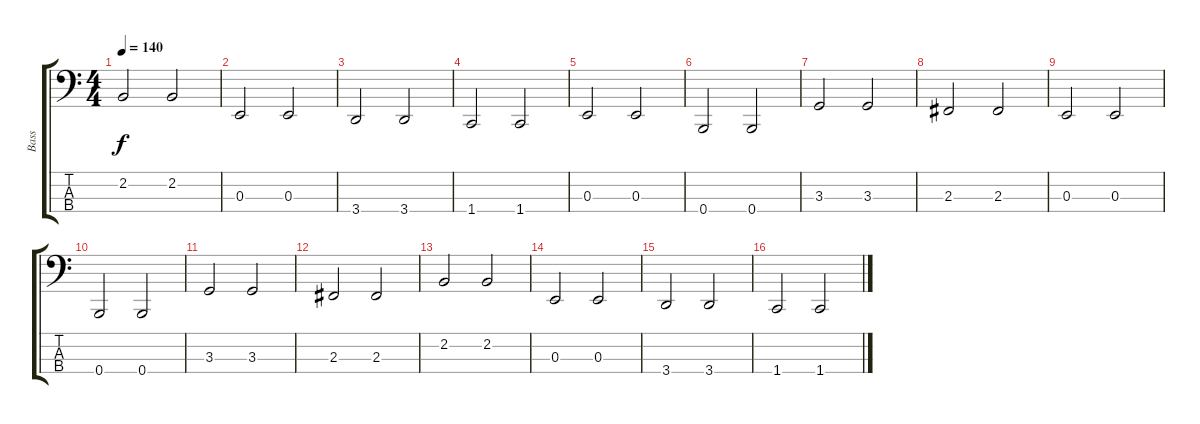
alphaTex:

\track ("Bass" "Bass") {instrument electricbassfinger}
\staff {score tabs}
\tuning (D2 A1 E1 B0) {hide}
\ts (4 4)
\tempo 140
\clef f4
\ks c
2.2.2{dy f} 2.2.2 |
0.3.2 0.3.2 |
3.4.2 3.4.2 |
1.4.2 1.4.2 |
0.3.2 0.3.2 |
0.4.2 0.4.2 |
3.3.2 3.3.2 |
2.3.2 2.3.2 |
0.3.2 0.3.2 |
0.4.2 0.4.2 |
3.3.2 3.3.2 |
2.3.2 2.3.2 |
2.2.2 2.2.2 |
0.3.2 0.3.2 |
3.4.2 3.4.2 |
1.4.2 1.4.2
